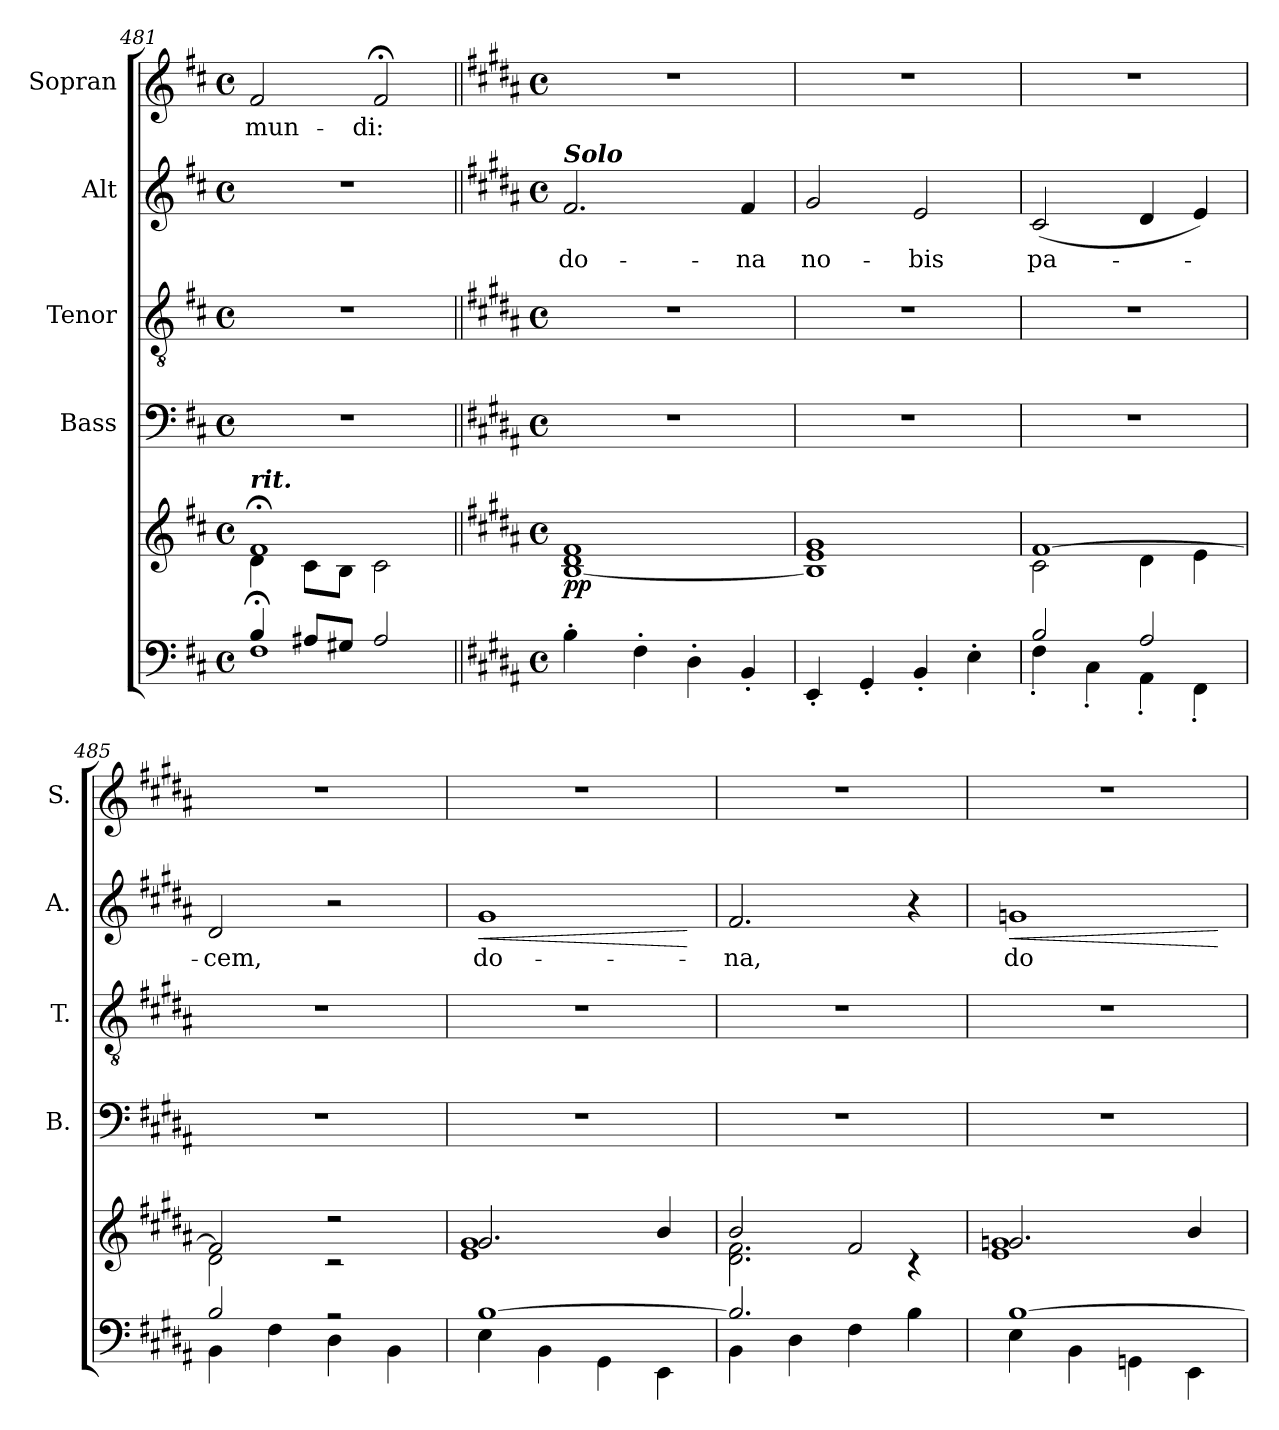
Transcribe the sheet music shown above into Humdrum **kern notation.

**kern	**kern	**dynam	**kern	**kern	**kern	**text	**dynam	**kern	**text
*part5	*part5	*part5	*part4	*part3	*part2	*part2	*part2	*part1	*part1
*staff6	*staff5	*staff5/6	*staff4	*staff3	*staff2	*staff2	*staff2	*staff1	*staff1
*	*	*	*I"Bass	*I"Tenor	*I"Alt	*	*	*I"Sopran	*
*	*	*	*I'B.	*I'T.	*I'A.	*	*	*I'S.	*
*clefF4	*clefG2	*	*clefF4	*clefGv2	*clefG2	*	*	*clefG2	*
*k[f#c#]	*k[f#c#]	*	*k[f#c#]	*k[f#c#]	*k[f#c#]	*	*	*k[f#c#]	*
*D:	*D:	*	*D:	*D:	*D:	*	*	*D:	*
*M4/4	*M4/4	*	*M4/4	*M4/4	*M4/4	*	*	*M4/4	*
*met(c)	*met(c)	*	*met(c)	*met(c)	*met(c)	*	*	*met(c)	*
=481	=481	=481	=481	=481	=481	=481	=481	=481	=481
*^	*^	*	*	*	*	*	*	*	*
!	!	!LO:TX:a:Bi:t=rit.	!	!	!	!	!	!	!	!	!
!	!	!	!	!	!	!	!	!	!	!	!LO:LY:b
4B;/	1F#	1f#;<	4d\	.	1r	1r	1r	.	.	2f#/	mun-
8A#X/L	.	.	8c#\L	.	.	.	.	.	.	.	.
8G#X/J	.	.	8B\J	.	.	.	.	.	.	.	.
!	!	!	!	!	!	!	!	!	!	!	!LO:LY:b
2A#/	.	.	2c#\	.	.	.	.	.	.	2f#;</	-di:
*v	*v	*	*	*	*	*	*	*	*	*	*
*	*v	*v	*	*	*	*	*	*	*	*
!!LO:LB:g=z
=482||	=482||	=482||	=482||	=482||	=482||	=482||	=482||	=482||	=482||
*k[f#c#g#d#a#]	*k[f#c#g#d#a#]	*	*k[f#c#g#d#a#]	*k[f#c#g#d#a#]	*k[f#c#g#d#a#]	*	*	*k[f#c#g#d#a#]	*
*B:	*B:	*	*B:	*B:	*B:	*	*	*B:	*
*M4/4	*M4/4	*	*M4/4	*M4/4	*M4/4	*	*	*M4/4	*
*met(c)	*met(c)	*	*met(c)	*met(c)	*met(c)	*	*	*met(c)	*
*	*^	*	*	*	*	*	*	*	*
!	!	!	!	!	!	!	!	!	!LO:TX:a:Bi:t=Allegro	!
!	!	!	!	!	!	!LO:TX:a:Bi:t=Solo	!	!	!	!
!	!	!	!LO:DY:b	!	!	!	!LO:LY:b	!	!	!
*	*v	*v	*	*	*	*	*	*	*^	*
4B'>\	[1B 1d# 1f#	pp	1r	1r	2.f#/	do-	.	1r	8ryy	.
*	*	*	*	*	*	*	*	*MM126	*	*
.	.	.	.	.	.	.	.	.	2..ryy	.
4F#'>\	.	.	.	.	.	.	.	.	.	.
4D#'>\	.	.	.	.	.	.	.	.	.	.
!	!	!	!	!	!	!LO:LY:b	!	!	!	!
4BB'</	.	.	.	.	4f#/	-na	.	.	.	.
=483	=483	=483	=483	=483	=483	=483	=483	=483	=483	=483
!	!	!	!	!	!	!LO:LY:b	!	!	!	!
*	*	*	*	*	*	*	*	*v	*v	*
4EE'</	1B] 1e 1g#	.	1r	1r	2g#/	no-	.	1r	.
4GG#'</	.	.	.	.	.	.	.	.	.
!	!	!	!	!	!	!LO:LY:b	!	!	!
4BB'</	.	.	.	.	2e/	-bis	.	.	.
4E'>\	.	.	.	.	.	.	.	.	.
=484	=484	=484	=484	=484	=484	=484	=484	=484	=484
*^	*^	*	*	*	*	*	*	*	*
!	!	!	!	!	!	!	!	!LO:LY:b	!	!	!
2B/	4F#'<\	[>1f#	2c#\	.	1r	1r	(<2c#/	pa-	.	1r	.
.	4C#'<\	.	.	.	.	.	.	.	.	.	.
2A#/	4AA#'<\	.	4d#\	.	.	.	4d#/	.	.	.	.
.	4FF#'<\	.	4e\	.	.	.	4e/)	.	.	.	.
=485	=485	=485	=485	=485	=485	=485	=485	=485	=485	=485	=485
!	!	!	!	!	!	!	!	!LO:LY:b	!	!	!
2B/	4BB\	2f#/]	2d#\	.	1r	1r	2d#/	-cem,	.	1r	.
.	4F#\	.	.	.	.	.	.	.	.	.	.
2rA	4D#\	2r	2r	.	.	.	2r	.	.	.	.
.	4BB\	.	.	.	.	.	.	.	.	.	.
=486	=486	=486	=486	=486	=486	=486	=486	=486	=486	=486	=486
!	!	!	!	!	!	!	!	!LO:LY:b	!LO:HP:b	!	!
!	!	!	!	!	!	!	!	!	!LO:HP:n=1:b	!	!
[>1B	4E\	2.g#/	1e 1g#	.	1r	1r	1g#	do-	< >	1r	.
.	4BB\	.	.	.	.	.	.	.	.	.	.
.	4GG#\	.	.	.	.	.	.	.	.	.	.
.	4EE\	4b/	.	.	.	.	.	.	.	.	.
*v	*v	*	*	*	*	*	*	*	*	*	*
*	*v	*v	*	*	*	*	*	*	*	*
.	.	.	.	.	.	.	[	.	.
!!LO:PB:g=z
=487	=487	=487	=487	=487	=487	=487	=487	=487	=487
*^	*^	*	*	*	*	*	*	*	*
!	!	!	!	!	!	!	!	!LO:LY:b	!	!	!
2.B/]	4BB\	2b/	2.d#\ 2.f#\	.	1r	1r	2.f#/	-na,	.	1r	.
.	4D#\	.	.	.	.	.	.	.	.	.	.
.	4F#\	2f#/	.	.	.	.	.	.	.	.	.
4ryy	4B\	.	4rc	.	.	.	4r	.	]	.	.
=488	=488	=488	=488	=488	=488	=488	=488	=488	=488	=488	=488
!	!	!	!	!	!	!	!	!LO:LY:b	!LO:HP:b	!	!
[>1B	4E\	2.gn/	1e 1g	.	1r	1r	1gn	do-	<	1r	.
.	4BB\	.	.	.	.	.	.	.	.	.	.
.	4GGn\	.	.	.	.	.	.	.	.	.	.
.	4EE\	4b/	.	.	.	.	.	.	.	.	.
*v	*v	*	*	*	*	*	*	*	*	*	*
*	*v	*v	*	*	*	*	*	*	*	*
.	.	.	.	.	.	.	[	.	.
=	=	=	=	=	=	=	=	=	=
*-	*-	*-	*-	*-	*-	*-	*-	*-	*-
